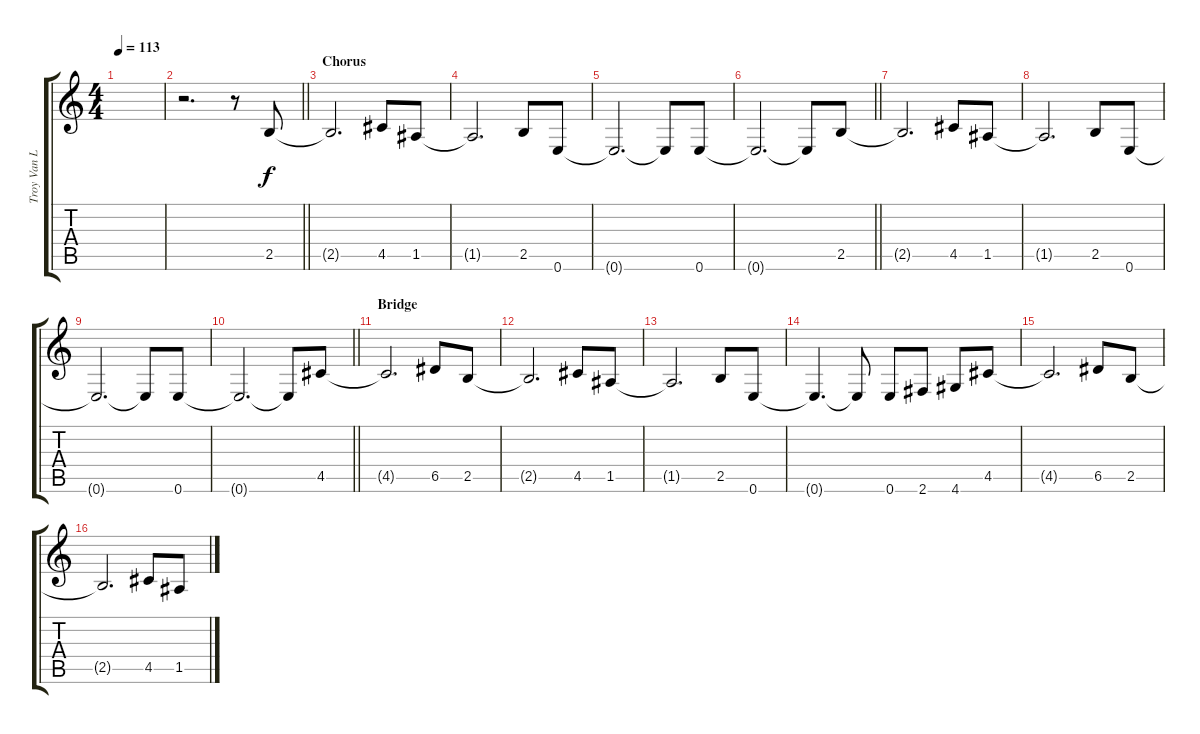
\track ("Troy Van Leeuwen (Guitar)" "Troy Van L") {instrument electricguitarclean}
\staff {score tabs}
\tuning (E4 B3 G3 D3 A2 E2) {hide}
\ts (4 4)
\tempo 113
\clef g2
\ks c
|
\barLineRight lightlight
r.2{d} r.8 2.5.8{dy f instrument distortionguitar} |
\section ("" "Chorus")
2.5{t}.2{d volume 6} 4.5.8{volume 15} 1.5.8 |
1.5{t}.2{d volume 6} 2.5.8{volume 15} 0.6.8 |
0.6{t}.2{d volume 9} 0.6{t}.8{volume 15} 0.6.8 |
\barLineRight lightlight
0.6{t}.2{d volume 8} 0.6{t}.8 2.5.8{volume 15} |
2.5{t}.2{d volume 6} 4.5.8{volume 15} 1.5.8 |
1.5{t}.2{d volume 6} 2.5.8{volume 15} 0.6.8 |
0.6{t}.2{d volume 9} 0.6{t}.8{volume 15} 0.6.8 |
\barLineRight lightlight
0.6{t}.2{d volume 8} 0.6{t}.8 4.5.8{volume 15} |
\section ("" "Bridge")
4.5{t}.2{d volume 4} 6.5.8{volume 15} 2.5.8 |
2.5{t}.2{d volume 4} 4.5.8{volume 15} 1.5.8 |
1.5{t}.2{d volume 8} 2.5.8{volume 15} 0.6.8 |
0.6{t}.4{d volume 7} 0.6{t}.8{volume 15} 0.6.8 2.6.8 4.6.8 4.5.8 |
4.5{t}.2{d volume 4} 6.5.8{volume 15} 2.5.8 |
2.5{t}.2{d volume 4} 4.5.8{volume 15} 1.5.8
